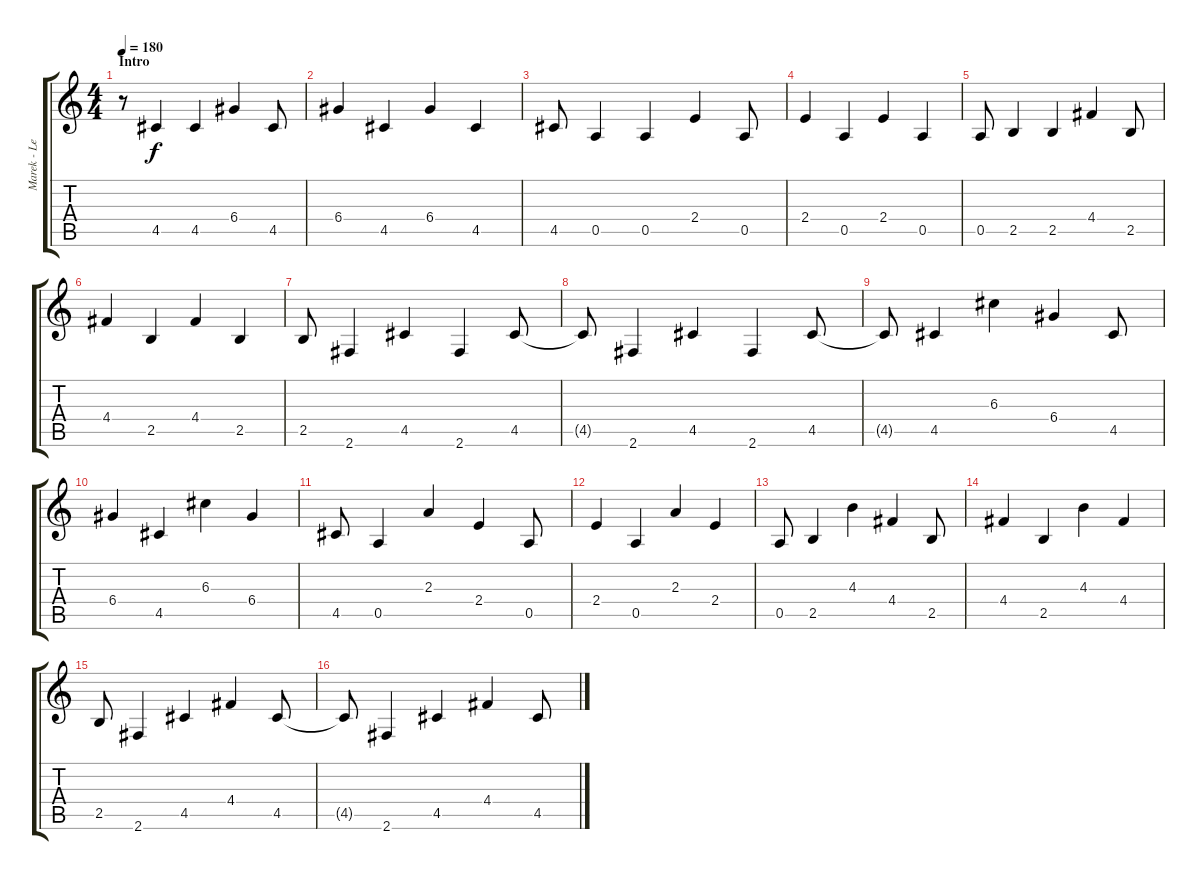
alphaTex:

\track ("Marek - Lead Guitar" "Marek - Le") {instrument overdrivenguitar}
\staff {score tabs}
\tuning (E4 B3 G3 D3 A2 E2) {hide}
\ts (4 4)
\section ("" "Intro")
\tempo 180
\clef g2
\ks c
r.8{dy f balance 16 instrument electricguitarclean} 4.5.4 4.5.4 6.4.4 4.5.8 |
6.4.4 4.5.4 6.4.4 4.5.4 |
4.5.8 0.5.4 0.5.4 2.4.4 0.5.8 |
2.4.4 0.5.4 2.4.4 0.5.4 |
0.5.8 2.5.4 2.5.4 4.4.4 2.5.8 |
4.4.4 2.5.4 4.4.4 2.5.4 |
2.5.8 2.6.4 4.5.4 2.6.4 4.5.8 |
4.5{t}.8 2.6.4 4.5.4 2.6.4 4.5.8 |
4.5{t}.8{instrument electricguitarclean} 4.5.4 6.3.4 6.4.4 4.5.8 |
6.4.4 4.5.4 6.3.4 6.4.4 |
4.5.8 0.5.4 2.3.4 2.4.4 0.5.8 |
2.4.4 0.5.4 2.3.4 2.4.4 |
0.5.8 2.5.4 4.3.4 4.4.4 2.5.8 |
4.4.4 2.5.4 4.3.4 4.4.4 |
2.5.8 2.6.4 4.5.4 4.4.4 4.5.8 |
4.5{t}.8 2.6.4 4.5.4 4.4.4 4.5.8
